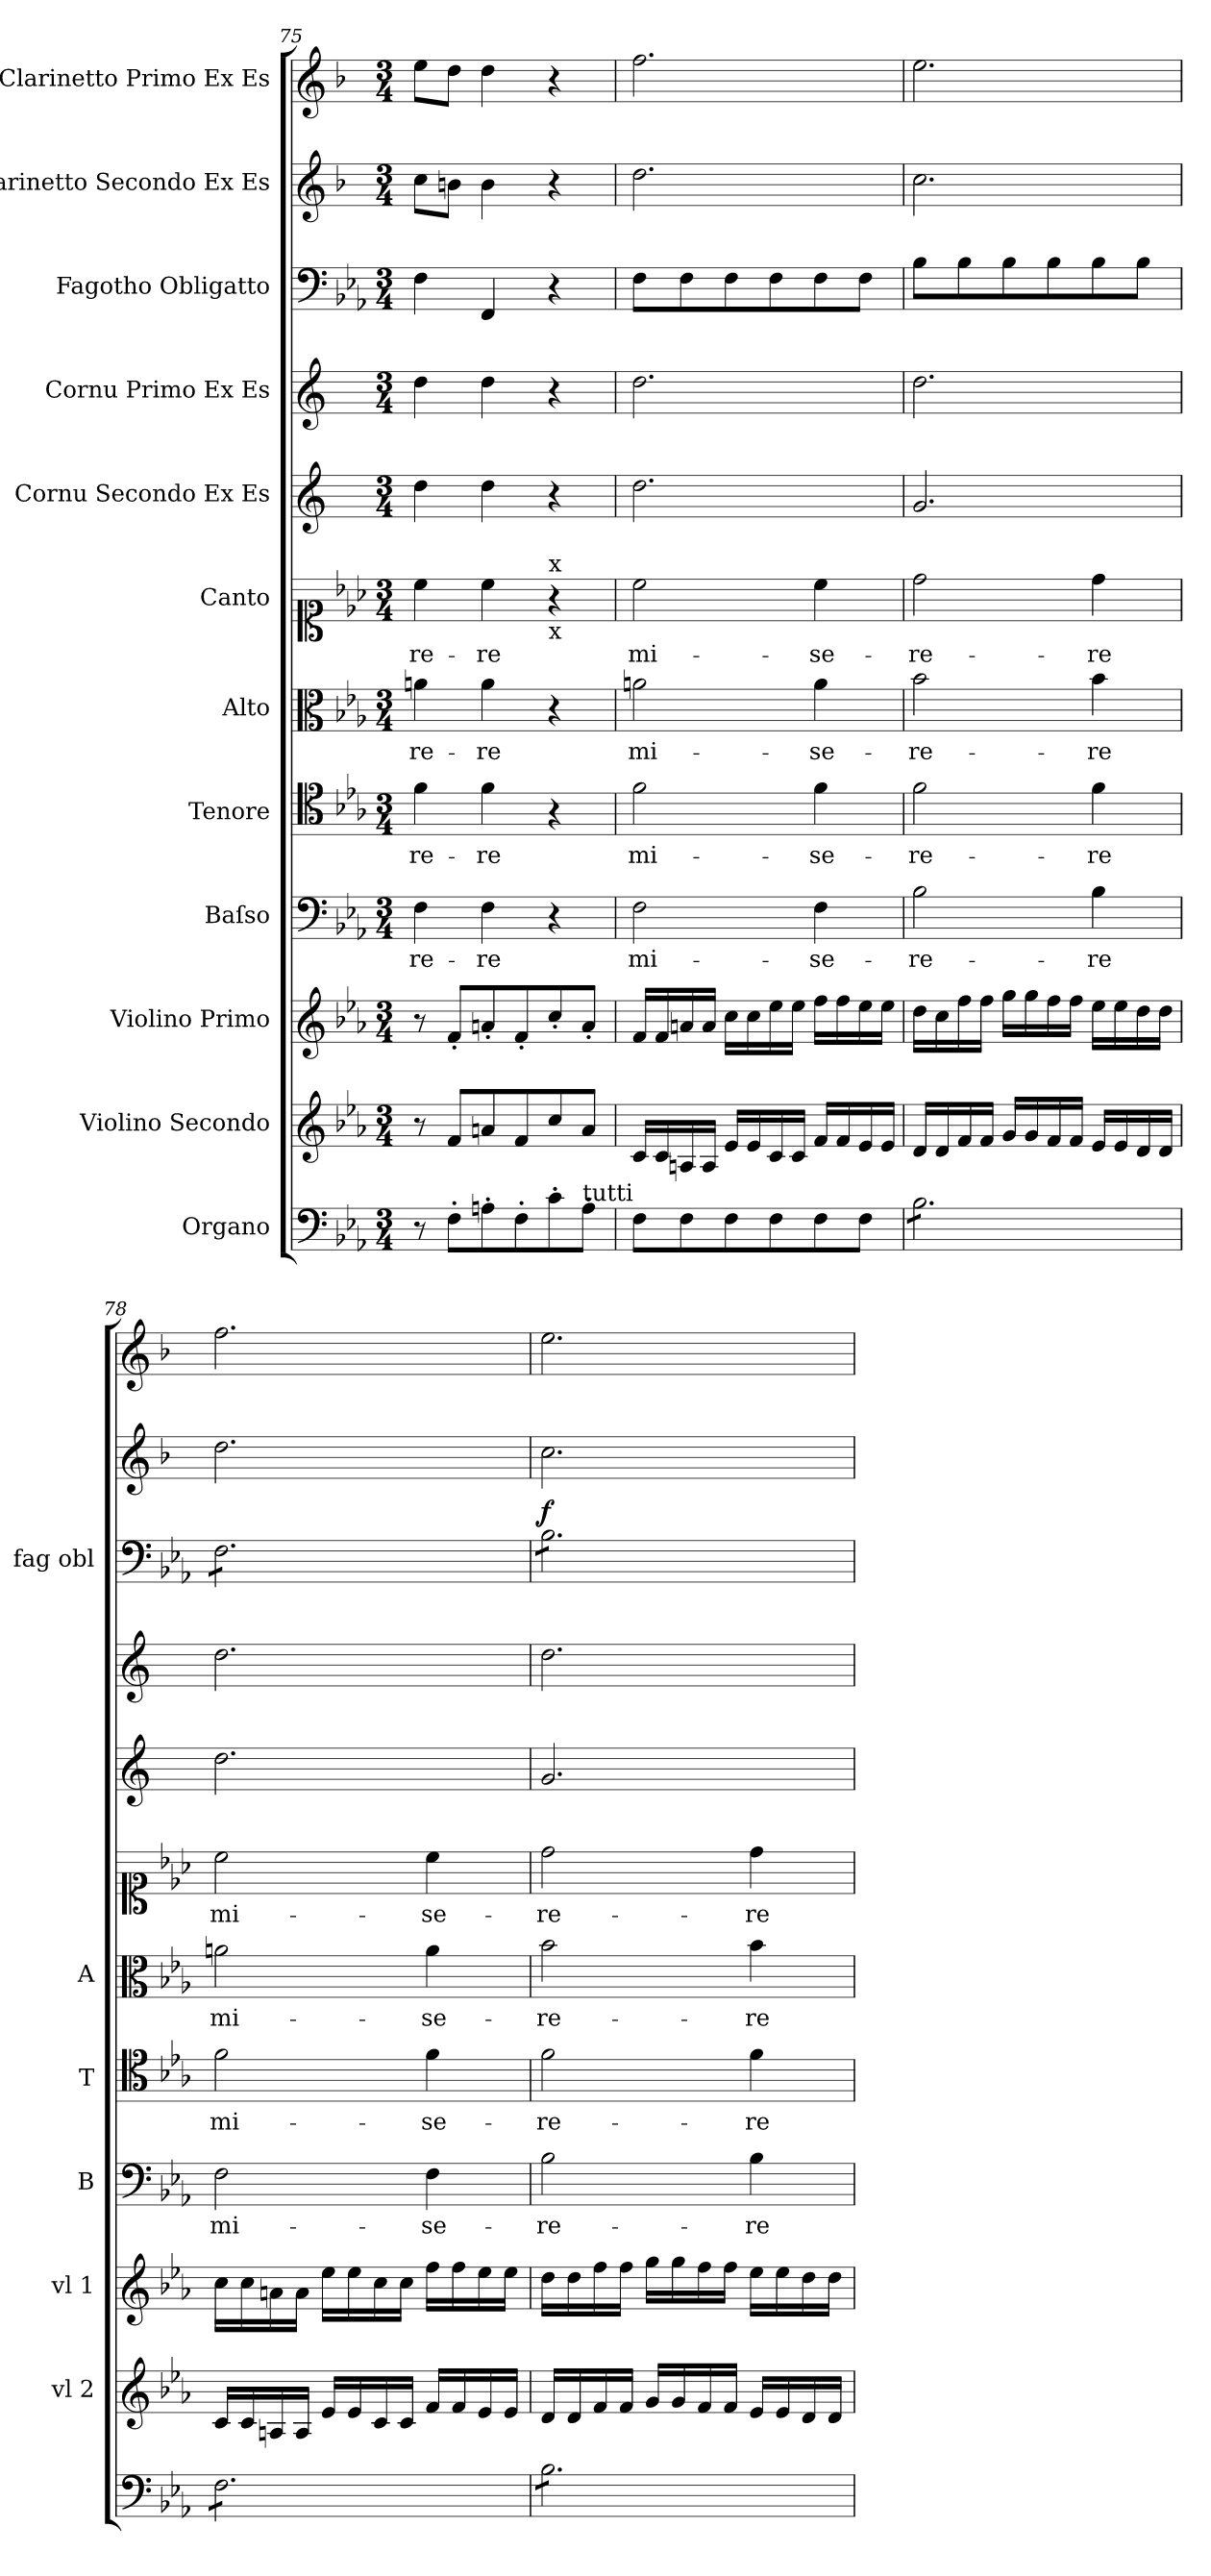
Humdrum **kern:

**kern	**kern	**kern	**kern	**text	**kern	**text	**kern	**text	**kern	**text	**kern	**dynam	**kern	**dynam	**kern	**dynam	**kern	**dynam	**kern	**dynam
*part12	*part11	*part10	*part9	*part9	*part8	*part8	*part7	*part7	*part6	*part6	*part5	*part5	*part4	*part4	*part3	*part3	*part2	*part2	*part1	*part1
*staff12	*staff11	*staff10	*staff9	*staff9	*staff8	*staff8	*staff7	*staff7	*staff6	*staff6	*staff5	*staff5	*staff4	*staff4	*staff3	*staff3	*staff2	*staff2	*staff1	*staff1
*I"Organo	*I"Violino Secondo	*I"Violino Primo	*I"Baſso	*	*I"Tenore	*	*I"Alto	*	*I"Canto	*	*I"Cornu Secondo Ex Es	*	*I"Cornu Primo Ex Es	*	*I"Fagotho Obligatto	*	*I"Clarinetto Secondo Ex Es	*	*I"Clarinetto Primo Ex Es	*
*	*I'vl 2	*I'vl 1	*I'B	*	*I'T	*	*I'A	*	*	*	*	*	*	*	*I'fag obl	*	*	*	*	*
*clefF4	*clefG2	*clefG2	*clefF4	*	*clefC4	*	*clefC3	*	*clefC1	*	*clefG2	*	*clefG2	*	*clefF4	*	*clefG2	*	*clefG2	*
*	*	*	*	*	*	*	*	*	*	*	*ITrd-2c-3	*	*ITrd-2c-3	*	*	*	*ITrd1c2	*	*ITrd1c2	*
*k[b-e-a-]	*k[b-e-a-]	*k[b-e-a-]	*k[b-e-a-]	*	*k[b-e-a-]	*	*k[b-e-a-]	*	*k[b-e-a-]	*	*k[b-e-a-]	*	*k[b-e-a-]	*	*k[b-e-a-]	*	*k[b-e-a-]	*	*k[b-e-a-]	*
*M3/4	*M3/4	*M3/4	*M3/4	*	*M3/4	*	*M3/4	*	*M3/4	*	*M3/4	*	*M3/4	*	*M3/4	*	*M3/4	*	*M3/4	*
=75	=75	=75	=75	=75	=75	=75	=75	=75	=75	=75	=75	=75	=75	=75	=75	=75	=75	=75	=75	=75
!	!	!	!	!LO:LY:i	!	!LO:LY:i	!	!LO:LY:i	!	!LO:LY:i	!	!	!	!	!	!	!	!	!	!
8r	8r	8r	4F\	-re-	4f\	-re-	4an\	-re-	4cc\	-re-	4ff\	.	4ff\	.	4F\	.	8b-\L	.	8dd\L	.
8F'\L	8f/L	8f'/L	.	.	.	.	.	.	.	.	.	.	.	.	.	.	8an\J	.	8cc\J	.
!	!	!	!	!LO:LY:i	!	!LO:LY:i	!	!LO:LY:i	!	!LO:LY:i	!	!	!	!	!	!	!	!	!	!
8An'\	8an/	8an'/	4F\	-re	4f\	-re	4a\	-re	4cc\	-re	4ff\	.	4ff\	.	4FF/	.	4a\	.	4cc\	.
8F'\	8f/	8f'/	.	.	.	.	.	.	.	.	.	.	.	.	.	.	.	.	.	.
!	!	!	!	!	!	!	!	!	!LO:TX:b:t=x	!	!	!	!	!	!	!	!	!	!	!
!	!	!	!	!	!	!	!	!	!LO:TX:a:t=x	!	!	!	!	!	!	!	!	!	!	!
!	!	!	!	!	!	!	!	!	!	!	!	!	!	!	!	!	!	!	!	!LO:DY:a
8c'\	8cc/	8cc'/	4r	.	4r	.	4r	.	4r	.	4r	.	4r	.	4r	.	4r	.	4r	for
8A'\J	8a/J	8a'/J	.	.	.	.	.	.	.	.	.	.	.	.	.	.	.	.	.	.
=76	=76	=76	=76	=76	=76	=76	=76	=76	=76	=76	=76	=76	=76	=76	=76	=76	=76	=76	=76	=76
!LO:TX:a:rj:t=tutti	!	!	!	!	!	!	!	!	!	!	!	!	!	!	!	!	!	!	!	!
!	!	!	!	!LO:LY:i	!	!LO:LY:i	!	!LO:LY:i	!	!LO:LY:i	!	!LO:DY:a	!	!LO:DY:a	!	!LO:DY:a	!	!LO:DY:a	!	!
8F\L	16c/LL	16f/LL	2F\	mi-	2f\	mi-	2an\	mi-	2cc\	mi-	2.ff\	for&colon;	2.ff\	for&colon;	8F\L	for&colon;	2.cc\	f&colon;	2.ee-\	.
.	16c/	16f/	.	.	.	.	.	.	.	.	.	.	.	.	.	.	.	.	.	.
8F\	16An/	16an/	.	.	.	.	.	.	.	.	.	.	.	.	8F\	.	.	.	.	.
.	16A/JJ	16a/JJ	.	.	.	.	.	.	.	.	.	.	.	.	.	.	.	.	.	.
8F\	16e-/LL	16cc\LL	.	.	.	.	.	.	.	.	.	.	.	.	8F\	.	.	.	.	.
.	16e-/	16cc\	.	.	.	.	.	.	.	.	.	.	.	.	.	.	.	.	.	.
8F\	16c/	16ee-\	.	.	.	.	.	.	.	.	.	.	.	.	8F\	.	.	.	.	.
.	16c/JJ	16ee-\JJ	.	.	.	.	.	.	.	.	.	.	.	.	.	.	.	.	.	.
!	!	!	!	!LO:LY:i	!	!LO:LY:i	!	!LO:LY:i	!	!LO:LY:i	!	!	!	!	!	!	!	!	!	!
8F\	16f/LL	16ff\LL	4F\	-se-	4f\	-se-	4a\	-se-	4cc\	-se-	.	.	.	.	8F\	.	.	.	.	.
.	16f/	16ff\	.	.	.	.	.	.	.	.	.	.	.	.	.	.	.	.	.	.
8F\J	16e-/	16ee-\	.	.	.	.	.	.	.	.	.	.	.	.	8F\J	.	.	.	.	.
.	16e-/JJ	16ee-\JJ	.	.	.	.	.	.	.	.	.	.	.	.	.	.	.	.	.	.
=77	=77	=77	=77	=77	=77	=77	=77	=77	=77	=77	=77	=77	=77	=77	=77	=77	=77	=77	=77	=77
!	!	!	!	!LO:LY:i	!	!LO:LY:i	!	!LO:LY:i	!	!LO:LY:i	!	!	!	!	!	!	!	!	!	!
*tremolo	*	*	*	*	*	*	*	*	*	*	*	*	*	*	*	*	*	*	*	*
8B-\L	16d/LL	16dd\LL	2B-\	-re-	2f\	-re-	2b-\	-re-	2dd\	-re-	2.b-/	.	2.ff\	.	8B-\L	.	2.b-\	.	2.dd\	.
.	16d/	16cc\	.	.	.	.	.	.	.	.	.	.	.	.	.	.	.	.	.	.
8B-\	16f/	16ff\	.	.	.	.	.	.	.	.	.	.	.	.	8B-\	.	.	.	.	.
.	16f/JJ	16ff\JJ	.	.	.	.	.	.	.	.	.	.	.	.	.	.	.	.	.	.
8B-\	16g/LL	16gg\LL	.	.	.	.	.	.	.	.	.	.	.	.	8B-\	.	.	.	.	.
.	16g/	16gg\	.	.	.	.	.	.	.	.	.	.	.	.	.	.	.	.	.	.
8B-\	16f/	16ff\	.	.	.	.	.	.	.	.	.	.	.	.	8B-\	.	.	.	.	.
.	16f/JJ	16ff\JJ	.	.	.	.	.	.	.	.	.	.	.	.	.	.	.	.	.	.
!	!	!	!	!LO:LY:i	!	!LO:LY:i	!	!LO:LY:i	!	!LO:LY:i	!	!	!	!	!	!	!	!	!	!
8B-\	16e-/LL	16ee-\LL	4B-\	-re	4f\	-re	4b-\	-re	4dd\	-re	.	.	.	.	8B-\	.	.	.	.	.
.	16e-/	16ee-\	.	.	.	.	.	.	.	.	.	.	.	.	.	.	.	.	.	.
8B-\J	16d/	16dd\	.	.	.	.	.	.	.	.	.	.	.	.	8B-\J	.	.	.	.	.
.	16d/JJ	16dd\JJ	.	.	.	.	.	.	.	.	.	.	.	.	.	.	.	.	.	.
=78	=78	=78	=78	=78	=78	=78	=78	=78	=78	=78	=78	=78	=78	=78	=78	=78	=78	=78	=78	=78
!	!	!	!	!LO:LY:i	!	!LO:LY:i	!	!LO:LY:i	!	!	!	!	!	!	!	!	!	!	!	!
*	*	*	*	*	*	*	*	*	*	*	*	*	*	*	*tremolo	*	*	*	*	*
8F\L	16c/LL	16cc\LL	2F\	mi-	2f\	mi-	2an\	mi-	2cc\	mi-	2.ff\	.	2.ff\	.	8F\L	.	2.cc\	.	2.ee-\	.
.	16c/	16cc\	.	.	.	.	.	.	.	.	.	.	.	.	.	.	.	.	.	.
8F\	16An/	16an\	.	.	.	.	.	.	.	.	.	.	.	.	8F\	.	.	.	.	.
.	16A/JJ	16a\JJ	.	.	.	.	.	.	.	.	.	.	.	.	.	.	.	.	.	.
8F\	16e-/LL	16ee-\LL	.	.	.	.	.	.	.	.	.	.	.	.	8F\	.	.	.	.	.
.	16e-/	16ee-\	.	.	.	.	.	.	.	.	.	.	.	.	.	.	.	.	.	.
8F\	16c/	16cc\	.	.	.	.	.	.	.	.	.	.	.	.	8F\	.	.	.	.	.
.	16c/JJ	16cc\JJ	.	.	.	.	.	.	.	.	.	.	.	.	.	.	.	.	.	.
!	!	!	!	!LO:LY:i	!	!LO:LY:i	!	!LO:LY:i	!	!	!	!	!	!	!	!	!	!	!	!
8F\	16f/LL	16ff\LL	4F\	-se-	4f\	-se-	4a\	-se-	4cc\	-se-	.	.	.	.	8F\	.	.	.	.	.
.	16f/	16ff\	.	.	.	.	.	.	.	.	.	.	.	.	.	.	.	.	.	.
8F\J	16e-/	16ee-\	.	.	.	.	.	.	.	.	.	.	.	.	8F\J	.	.	.	.	.
.	16e-/JJ	16ee-\JJ	.	.	.	.	.	.	.	.	.	.	.	.	.	.	.	.	.	.
=79	=79	=79	=79	=79	=79	=79	=79	=79	=79	=79	=79	=79	=79	=79	=79	=79	=79	=79	=79	=79
!	!	!	!	!LO:LY:i	!	!LO:LY:i	!	!LO:LY:i	!	!	!	!	!	!	!	!LO:DY:a	!	!	!	!
8B-\L	16d/LL	16dd\LL	2B-\	-re-	2f\	-re-	2b-\	-re-	2dd\	-re-	2.b-/	.	2.ff\	.	8B-\L	f	2.b-\	.	2.dd\	.
.	16d/	16dd\	.	.	.	.	.	.	.	.	.	.	.	.	.	.	.	.	.	.
8B-\	16f/	16ff\	.	.	.	.	.	.	.	.	.	.	.	.	8B-\	.	.	.	.	.
.	16f/JJ	16ff\JJ	.	.	.	.	.	.	.	.	.	.	.	.	.	.	.	.	.	.
8B-\	16g/LL	16gg\LL	.	.	.	.	.	.	.	.	.	.	.	.	8B-\	.	.	.	.	.
.	16g/	16gg\	.	.	.	.	.	.	.	.	.	.	.	.	.	.	.	.	.	.
8B-\	16f/	16ff\	.	.	.	.	.	.	.	.	.	.	.	.	8B-\	.	.	.	.	.
.	16f/JJ	16ff\JJ	.	.	.	.	.	.	.	.	.	.	.	.	.	.	.	.	.	.
!	!	!	!	!LO:LY:i	!	!LO:LY:i	!	!LO:LY:i	!	!	!	!	!	!	!	!	!	!	!	!
8B-\	16e-/LL	16ee-\LL	4B-\	-re	4f\	-re	4b-\	-re	4dd\	-re	.	.	.	.	8B-\	.	.	.	.	.
.	16e-/	16ee-\	.	.	.	.	.	.	.	.	.	.	.	.	.	.	.	.	.	.
8B-\J	16d/	16dd\	.	.	.	.	.	.	.	.	.	.	.	.	8B-\J	.	.	.	.	.
*	*	*	*	*	*	*	*	*	*	*	*	*	*	*	*Xtremolo	*	*	*	*	*
*Xtremolo	*	*	*	*	*	*	*	*	*	*	*	*	*	*	*	*	*	*	*	*
.	16d/JJ	16dd\JJ	.	.	.	.	.	.	.	.	.	.	.	.	.	.	.	.	.	.
=	=	=	=	=	=	=	=	=	=	=	=	=	=	=	=	=	=	=	=	=
*-	*-	*-	*-	*-	*-	*-	*-	*-	*-	*-	*-	*-	*-	*-	*-	*-	*-	*-	*-	*-
